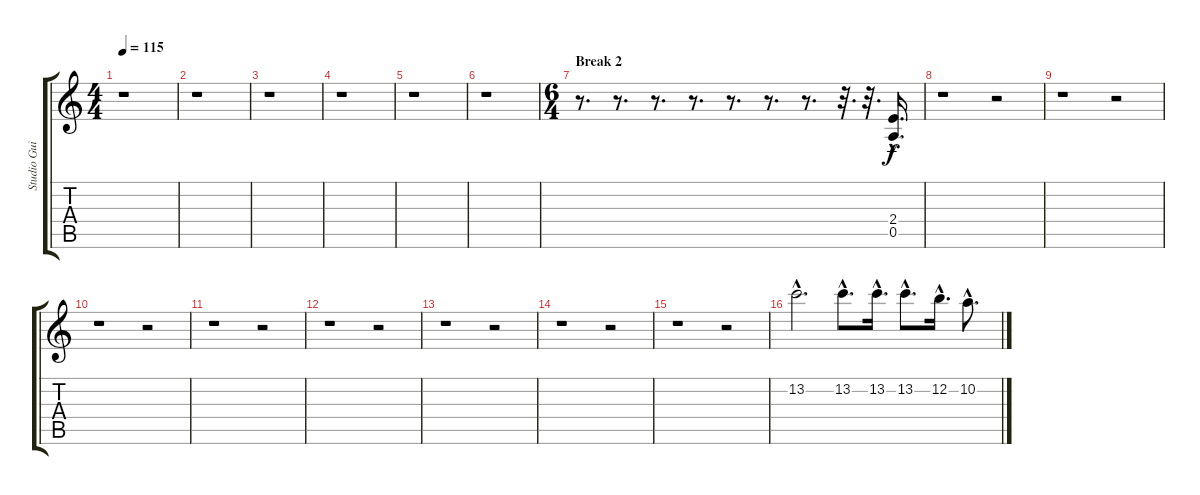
\track ("Studio Guitar" "Studio Gui") {instrument overdrivenguitar}
\staff {score tabs}
\tuning (E4 B3 G3 D3 A2 E2) {hide}
\ts (4 4)
\tempo 115
\clef g2
\ks c
r.1{dy mf} |
r.1 |
r.1 |
r.1 |
r.1 |
r.1 |
\ts (6 4)
\section ("" "Break 2")
r.8{d} r.8{d} r.8{d} r.8{d} r.8{d} r.8{d} r.8{d} r.32{d} r.32{d} (2.4{hac} 0.5{hac}).16{d dy f} |
r.1 r.2 |
r.1 r.2 |
r.1 r.2 |
r.1 r.2 |
r.1 r.2 |
r.1 r.2 |
r.1 r.2 |
r.1 r.2 |
13.2{hac}.2{d} 13.2{hac}.8{d} 13.2{hac}.16{d} 13.2{hac}.8{d} 12.2{hac}.16{d} 10.2{hac}.8{d}
